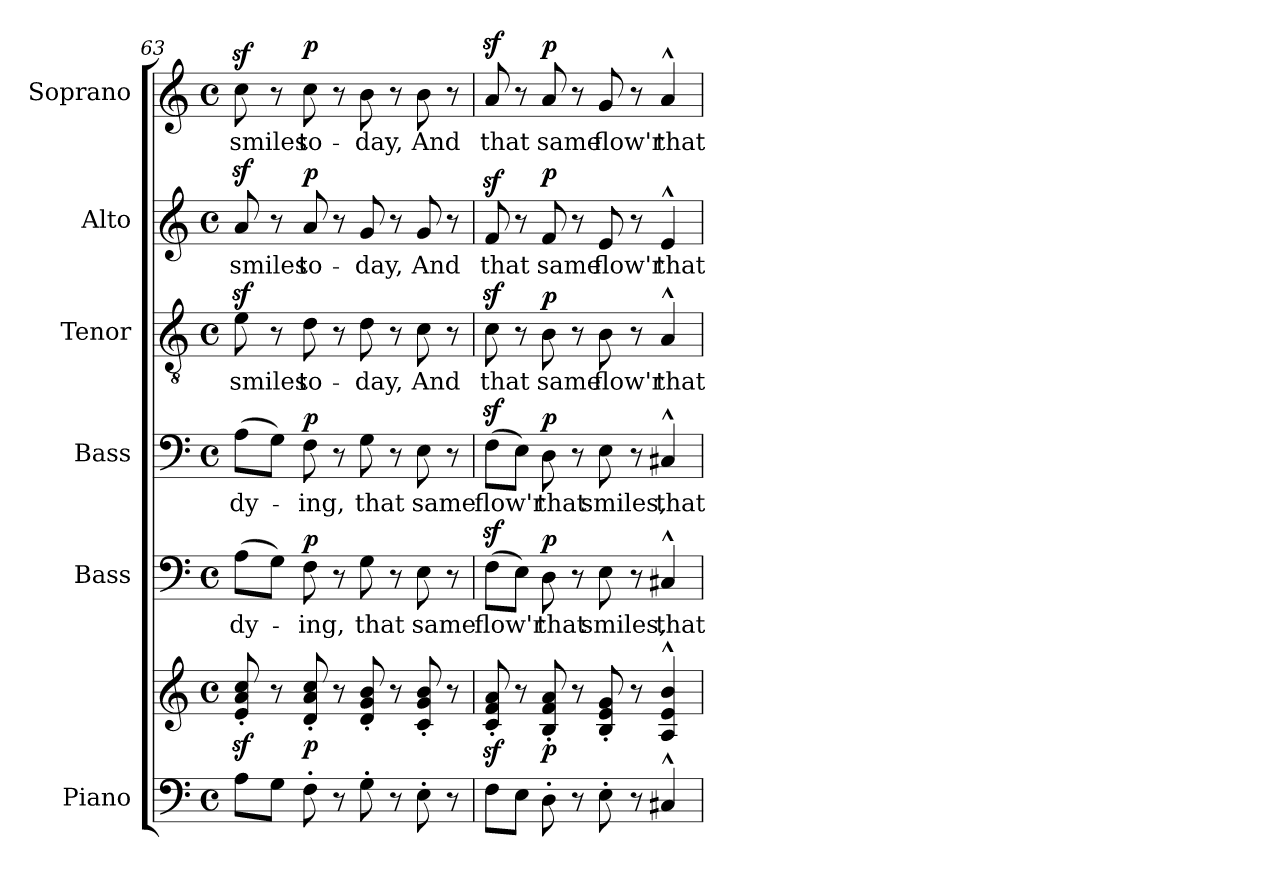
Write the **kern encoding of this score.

**kern	**kern	**dynam	**kern	**text	**dynam	**kern	**text	**dynam	**kern	**text	**dynam	**kern	**text	**dynam	**kern	**text	**dynam
*part6	*part6	*part6	*part5	*part5	*part5	*part4	*part4	*part4	*part3	*part3	*part3	*part2	*part2	*part2	*part1	*part1	*part1
*staff7	*staff6	*staff6/7	*staff5	*staff5	*staff5	*staff4	*staff4	*staff4	*staff3	*staff3	*staff3	*staff2	*staff2	*staff2	*staff1	*staff1	*staff1
*I"Piano	*	*	*I"Bass	*	*	*I"Bass	*	*	*I"Tenor	*	*	*I"Alto	*	*	*I"Soprano	*	*
*I'Pno.	*	*	*I'B.	*	*	*I'B.	*	*	*I'T.	*	*	*I'A.	*	*	*I'S.	*	*
*clefF4	*clefG2	*	*clefF4	*	*	*clefF4	*	*	*clefGv2	*	*	*clefG2	*	*	*clefG2	*	*
*	*	*	*	*	*	*	*	*	*ITrd7c12	*	*	*	*	*	*	*	*
*k[]	*k[]	*	*k[]	*	*	*k[]	*	*	*k[]	*	*	*k[]	*	*	*k[]	*	*
*C:	*C:	*	*C:	*	*	*C:	*	*	*C:	*	*	*C:	*	*	*C:	*	*
*M4/4	*M4/4	*	*M4/4	*	*	*M4/4	*	*	*M4/4	*	*	*M4/4	*	*	*M4/4	*	*
*met(c)	*met(c)	*	*met(c)	*	*	*met(c)	*	*	*met(c)	*	*	*met(c)	*	*	*met(c)	*	*
=63	=63	=63	=63	=63	=63	=63	=63	=63	=63	=63	=63	=63	=63	=63	=63	=63	=63
!	!	!	!	!LO:LY:b:color=#000000	!	!	!	!	!	!	!	!	!	!	!	!	!
!	!	!	!	!	!	!	!LO:LY:b:color=#000000	!	!	!	!	!	!	!	!	!	!
!	!	!	!	!	!	!	!	!	!	!LO:LY:b:color=#000000	!	!	!	!	!	!	!
!	!	!	!	!	!	!	!	!	!	!	!	!	!LO:LY:b:color=#000000	!	!	!	!
!	!	!	!	!	!	!	!	!	!	!	!	!	!	!	!	!LO:LY:b:color=#000000	!
8Ai\L	8ei/z' 8aiz' 8cciz'	.	(8Ai\L	dy-	.	(8Ai\L	dy-	.	8Ezi\	smiles	.	8azi/	smiles	.	8cczi\	smiles	.
8Gi\J	8r	.	8Gi\J)	.	.	8Gi\J)	.	.	8r	.	.	8r	.	.	8r	.	.
!	!	!	!	!LO:LY:b:color=#000000	!	!	!	!	!	!	!	!	!	!	!	!	!
!	!	!	!	!	!	!	!LO:LY:b:color=#000000	!	!	!	!	!	!	!	!	!	!
!	!	!	!	!	!	!	!	!	!	!LO:LY:b:color=#000000	!	!	!	!	!	!	!
!	!	!	!	!	!	!	!	!	!	!	!	!	!LO:LY:b:color=#000000	!	!	!	!
!	!	!	!	!	!	!	!	!	!	!	!	!	!	!	!	!LO:LY:b:color=#000000	!
8F'i\	8di/' 8ai' 8cci'	p	8Fi\	-ing,	p	8Fi\	-ing,	p	8Di\	to-	.	8ai/	to-	p	8cci\	to-	p
8r	8r	.	8r	.	.	8r	.	.	8r	.	.	8r	.	.	8r	.	.
!	!	!	!	!LO:LY:b:color=#000000	!	!	!	!	!	!	!	!	!	!	!	!	!
!	!	!	!	!	!	!	!LO:LY:b:color=#000000	!	!	!	!	!	!	!	!	!	!
!	!	!	!	!	!	!	!	!	!	!LO:LY:b:color=#000000	!	!	!	!	!	!	!
!	!	!	!	!	!	!	!	!	!	!	!	!	!LO:LY:b:color=#000000	!	!	!	!
!	!	!	!	!	!	!	!	!	!	!	!	!	!	!	!	!LO:LY:b:color=#000000	!
8G'i\	8di/' 8gi' 8bi'	.	8Gi\	that	.	8Gi\	that	.	8Di\	-day,	.	8gi/	-day,	.	8bi\	-day,	.
8r	8r	.	8r	.	.	8r	.	.	8r	.	.	8r	.	.	8r	.	.
!	!	!	!	!LO:LY:b:color=#000000	!	!	!	!	!	!	!	!	!	!	!	!	!
!	!	!	!	!	!	!	!LO:LY:b:color=#000000	!	!	!	!	!	!	!	!	!	!
!	!	!	!	!	!	!	!	!	!	!LO:LY:b:color=#000000	!	!	!	!	!	!	!
!	!	!	!	!	!	!	!	!	!	!	!	!	!LO:LY:b:color=#000000	!	!	!	!
!	!	!	!	!	!	!	!	!	!	!	!	!	!	!	!	!LO:LY:b:color=#000000	!
8E'i\	8ci/' 8gi' 8bi'	.	8Ei\	same	.	8Ei\	same	.	8Ci\	And	.	8gi/	And	.	8bi\	And	.
8r	8r	.	8r	.	.	8r	.	.	8r	.	.	8r	.	.	8r	.	.
!!LO:LB:g=z
=64	=64	=64	=64	=64	=64	=64	=64	=64	=64	=64	=64	=64	=64	=64	=64	=64	=64
!	!	!	!	!LO:LY:b:color=#000000	!	!	!	!	!	!	!	!	!	!	!	!	!
!	!	!	!	!	!	!	!LO:LY:b:color=#000000	!	!	!	!	!	!	!	!	!	!
!	!	!	!	!	!	!	!	!	!	!LO:LY:b:color=#000000	!	!	!	!	!	!	!
!	!	!	!	!	!	!	!	!	!	!	!	!	!LO:LY:b:color=#000000	!	!	!	!
!	!	!	!	!	!	!	!	!	!	!	!	!	!	!	!	!LO:LY:b:color=#000000	!
8Fi\L	8ci/z' 8fiz' 8aiz'	.	(8Fzi\L	flow'r	.	(8Fzi\L	flow'r	.	8Czi\	that	.	8fzi/	that	.	8azi/	that	.
8Ei\J	8r	.	8Ei\J)	.	.	8Ei\J)	.	.	8r	.	.	8r	.	.	8r	.	.
!	!	!	!	!LO:LY:b:color=#000000	!	!	!	!	!	!	!	!	!	!	!	!	!
!	!	!	!	!	!	!	!LO:LY:b:color=#000000	!	!	!	!	!	!	!	!	!	!
!	!	!	!	!	!	!	!	!	!	!LO:LY:b:color=#000000	!	!	!	!	!	!	!
!	!	!	!	!	!	!	!	!	!	!	!	!	!LO:LY:b:color=#000000	!	!	!	!
!	!	!	!	!	!	!	!	!	!	!	!	!	!	!	!	!LO:LY:b:color=#000000	!
8D'i\	8Bi/' 8fi' 8ai'	p	8Di\	that	p	8Di\	that	p	8BBi\	same	p	8fi/	same	p	8ai/	same	p
8r	8r	.	8r	.	.	8r	.	.	8r	.	.	8r	.	.	8r	.	.
!	!	!	!	!LO:LY:b:color=#000000	!	!	!	!	!	!	!	!	!	!	!	!	!
!	!	!	!	!	!	!	!LO:LY:b:color=#000000	!	!	!	!	!	!	!	!	!	!
!	!	!	!	!	!	!	!	!	!	!LO:LY:b:color=#000000	!	!	!	!	!	!	!
!	!	!	!	!	!	!	!	!	!	!	!	!	!LO:LY:b:color=#000000	!	!	!	!
!	!	!	!	!	!	!	!	!	!	!	!	!	!	!	!	!LO:LY:b:color=#000000	!
8E'i\	8Bi/' 8ei' 8gi'	.	8Ei\	smiles,	.	8Ei\	smiles,	.	8BBi\	flow'r	.	8ei/	flow'r	.	8gi/	flow'r	.
8r	8r	.	8r	.	.	8r	.	.	8r	.	.	8r	.	.	8r	.	.
!	!	!	!	!LO:LY:b:color=#000000	!	!	!	!	!	!	!	!	!	!	!	!	!
!	!	!	!	!	!	!	!LO:LY:b:color=#000000	!	!	!	!	!	!	!	!	!	!
!	!	!	!	!	!	!	!	!	!	!LO:LY:b:color=#000000	!	!	!	!	!	!	!
!	!	!	!	!	!	!	!	!	!	!	!	!	!LO:LY:b:color=#000000	!	!	!	!
!	!	!	!	!	!	!	!	!	!	!	!	!	!	!	!	!LO:LY:b:color=#000000	!
4C#X^^i/	4Ai/^^ 4ei^^ 4bi^^	.	4C#X^^i/	that	.	4C#X^^i/	that	.	4AA^^i/	that	.	4e^^i/	that	.	4a^^i/	that	.
=	=	=	=	=	=	=	=	=	=	=	=	=	=	=	=	=	=
*-	*-	*-	*-	*-	*-	*-	*-	*-	*-	*-	*-	*-	*-	*-	*-	*-	*-
